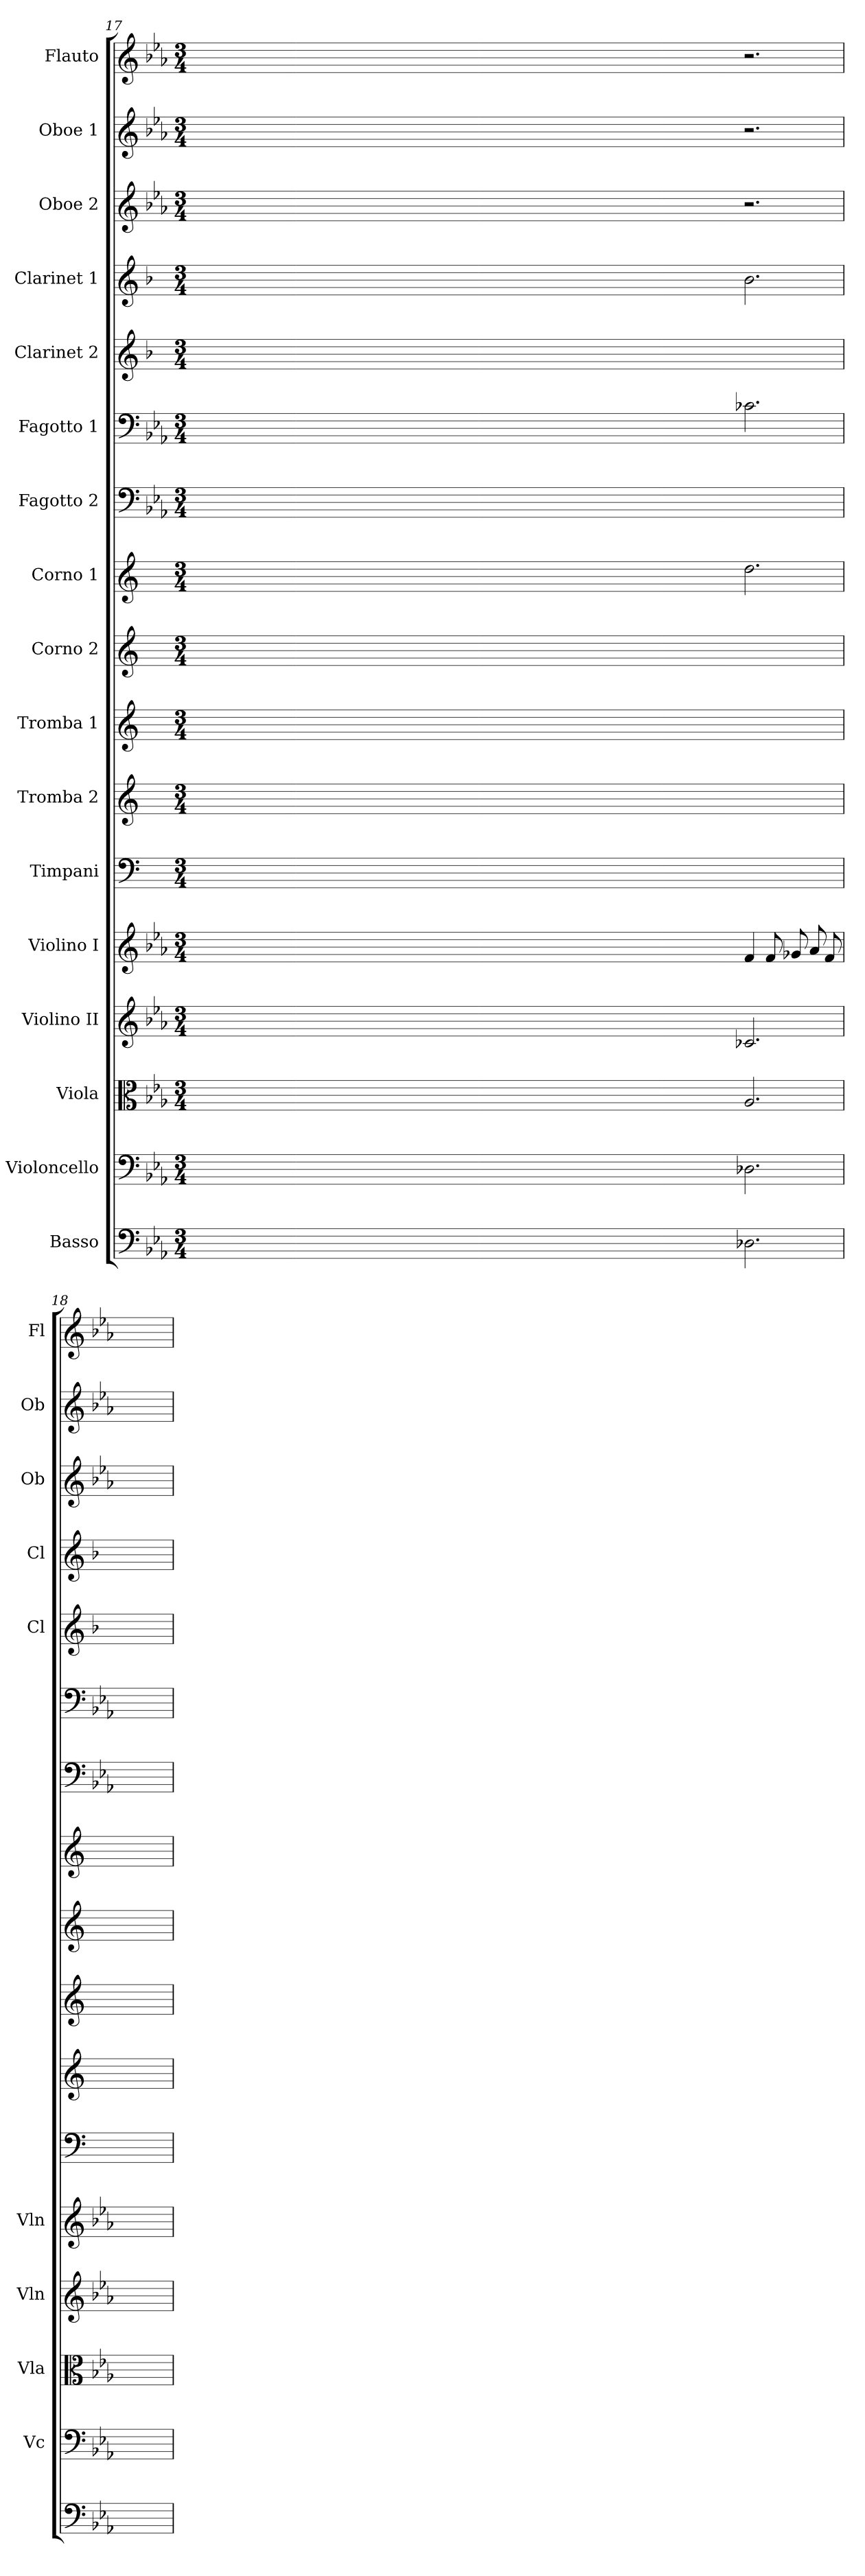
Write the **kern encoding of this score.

**kern	**kern	**kern	**kern	**kern	**kern	**kern	**kern	**kern	**kern	**kern	**kern	**kern	**kern	**kern	**kern	**kern
*part17	*part16	*part15	*part14	*part13	*part12	*part11	*part10	*part9	*part8	*part7	*part6	*part5	*part4	*part3	*part2	*part1
*staff17	*staff16	*staff15	*staff14	*staff13	*staff12	*staff11	*staff10	*staff9	*staff8	*staff7	*staff6	*staff5	*staff4	*staff3	*staff2	*staff1
*I"Basso	*I"Violoncello	*I"Viola	*I"Violino II	*I"Violino I	*I"Timpani	*I"Tromba 2	*I"Tromba 1	*I"Corno 2	*I"Corno 1	*I"Fagotto 2	*I"Fagotto 1	*I"Clarinet 2	*I"Clarinet 1	*I"Oboe 2	*I"Oboe 1	*I"Flauto
*	*I'Vc	*I'Vla	*I'Vln	*I'Vln	*	*	*	*	*	*	*	*I'Cl	*I'Cl	*I'Ob	*I'Ob	*I'Fl
*clefF4	*clefF4	*clefC3	*clefG2	*clefG2	*clefF4	*clefG2	*clefG2	*clefG2	*clefG2	*clefF4	*clefF4	*clefG2	*clefG2	*clefG2	*clefG2	*clefG2
*ITrd7c12	*	*	*	*	*	*ITrd-2c-3	*ITrd-2c-3	*ITrd5c9	*ITrd5c9	*	*	*ITrd1c2	*ITrd1c2	*	*	*
*k[b-e-a-]	*k[b-e-a-]	*k[b-e-a-]	*k[b-e-a-]	*k[b-e-a-]	*	*	*	*	*	*k[b-e-a-]	*k[b-e-a-]	*k[b-e-a-]	*k[b-e-a-]	*k[b-e-a-]	*k[b-e-a-]	*k[b-e-a-]
*M3/4	*M3/4	*M3/4	*M3/4	*M3/4	*M3/4	*M3/4	*M3/4	*M3/4	*M3/4	*M3/4	*M3/4	*M3/4	*M3/4	*M3/4	*M3/4	*M3/4
=17	=17	=17	=17	=17	=17	=17	=17	=17	=17	=17	=17	=17	=17	=17	=17	=17
2.ryy	2.ryy	2.ryy	2.ryy	2.ryy	2.ryy	2.ryy	2.ryy	2.ryy	2.ryy	2.ryy	2.ryy	2.ryy	2.ryy	2.ryy	2.ryy	2.ryy
4ryy	4ryy	4ryy	4ryy	4ryy	4ryy	4ryy	4ryy	4ryy	4ryy	4ryy	4ryy	4ryy	4ryy	4ryy	4ryy	4ryy
1ryy	1ryy	1ryy	1ryy	1ryy	1ryy	1ryy	1ryy	1ryy	1ryy	1ryy	1ryy	1ryy	1ryy	1ryy	1ryy	1ryy
1ryy	1ryy	1ryy	1ryy	1ryy	1ryy	1ryy	1ryy	1ryy	1ryy	1ryy	1ryy	1ryy	1ryy	1ryy	1ryy	1ryy
1ryy	1ryy	1ryy	1ryy	1ryy	1ryy	1ryy	1ryy	1ryy	1ryy	1ryy	1ryy	1ryy	1ryy	1ryy	1ryy	1ryy
1ryy	1ryy	1ryy	1ryy	1ryy	1ryy	1ryy	1ryy	1ryy	1ryy	1ryy	1ryy	1ryy	1ryy	1ryy	1ryy	1ryy
1ryy	1ryy	1ryy	1ryy	1ryy	1ryy	1ryy	1ryy	1ryy	1ryy	1ryy	1ryy	1ryy	1ryy	1ryy	1ryy	1ryy
1ryy	1ryy	1ryy	1ryy	1ryy	1ryy	1ryy	1ryy	1ryy	1ryy	1ryy	1ryy	1ryy	1ryy	1ryy	1ryy	1ryy
1ryy	1ryy	1ryy	1ryy	1ryy	1ryy	1ryy	1ryy	1ryy	1ryy	1ryy	1ryy	1ryy	1ryy	1ryy	1ryy	1ryy
1ryy	1ryy	1ryy	1ryy	1ryy	1ryy	1ryy	1ryy	1ryy	1ryy	1ryy	1ryy	1ryy	1ryy	1ryy	1ryy	1ryy
1ryy	1ryy	1ryy	1ryy	1ryy	1ryy	1ryy	1ryy	1ryy	1ryy	1ryy	1ryy	1ryy	1ryy	1ryy	1ryy	1ryy
1ryy	1ryy	1ryy	1ryy	1ryy	1ryy	1ryy	1ryy	1ryy	1ryy	1ryy	1ryy	1ryy	1ryy	1ryy	1ryy	1ryy
2.DD-X	2.D-X	2.A-	2.c-X	4f	2.ryy	2.ryy	2.ryy	2.ryy	2.f	2.ryy	2.c-X	2.ryy	2.a-	2.r	2.r	2.r
.	.	.	.	8f	.	.	.	.	.	.	.	.	.	.	.	.
.	.	.	.	8g-X	.	.	.	.	.	.	.	.	.	.	.	.
.	.	.	.	8a-	.	.	.	.	.	.	.	.	.	.	.	.
.	.	.	.	8f	.	.	.	.	.	.	.	.	.	.	.	.
=18	=18	=18	=18	=18	=18	=18	=18	=18	=18	=18	=18	=18	=18	=18	=18	=18
4ryy	4ryy	4ryy	4ryy	4ryy	4ryy	4ryy	4ryy	4ryy	4ryy	4ryy	4ryy	4ryy	4ryy	4ryy	4ryy	4ryy
=	=	=	=	=	=	=	=	=	=	=	=	=	=	=	=	=
*-	*-	*-	*-	*-	*-	*-	*-	*-	*-	*-	*-	*-	*-	*-	*-	*-
